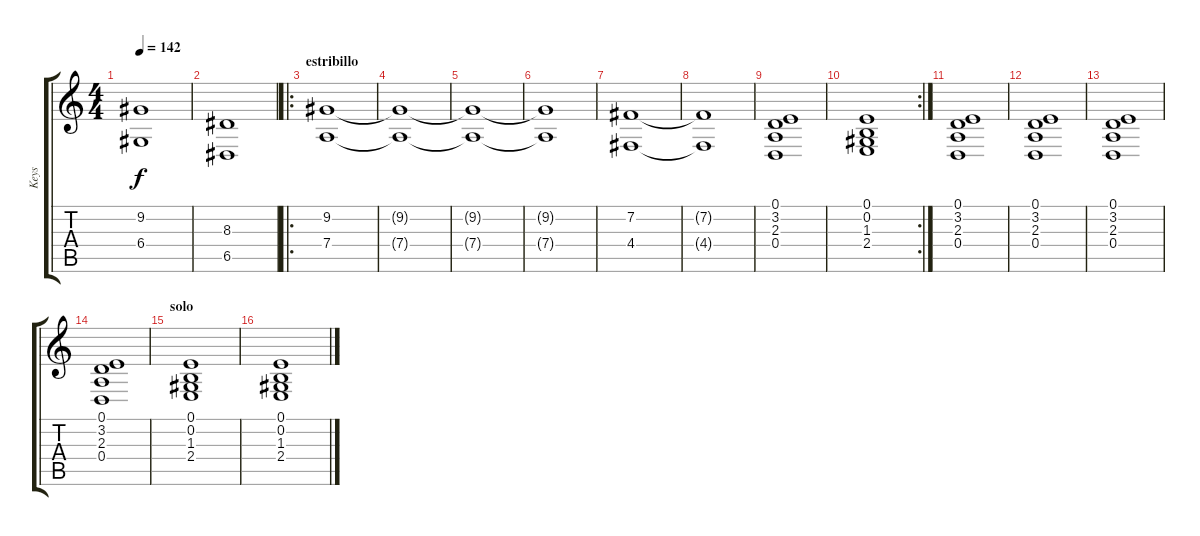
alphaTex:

\track ("Keys" "Keys") {instrument lead1square}
\staff {score tabs}
\tuning (E4 B3 G3 D3 A2 E2) {hide}
\ts (4 4)
\tempo 142
\clef g2
\ks c
(9.2 6.4).1{dy f} |
(8.3 6.5).1 |
\ro
\section ("" "estribillo")
(9.2 7.4).1 |
(9.2{t} 7.4{t}).1 |
(9.2{t} 7.4{t}).1 |
(9.2{t} 7.4{t}).1 |
(7.2 4.4).1 |
(7.2{t} 4.4{t}).1 |
(0.1 3.2 2.3 0.4).1 |
\rc 2
(0.1 0.2 1.3 2.4).1 |
(0.1 3.2 2.3 0.4).1 |
(0.1 3.2 2.3 0.4).1 |
(0.1 3.2 2.3 0.4).1 |
(0.1 3.2 2.3 0.4).1 |
\section ("" "solo")
(0.1 0.2 1.3 2.4).1 |
(0.1 0.2 1.3 2.4).1
